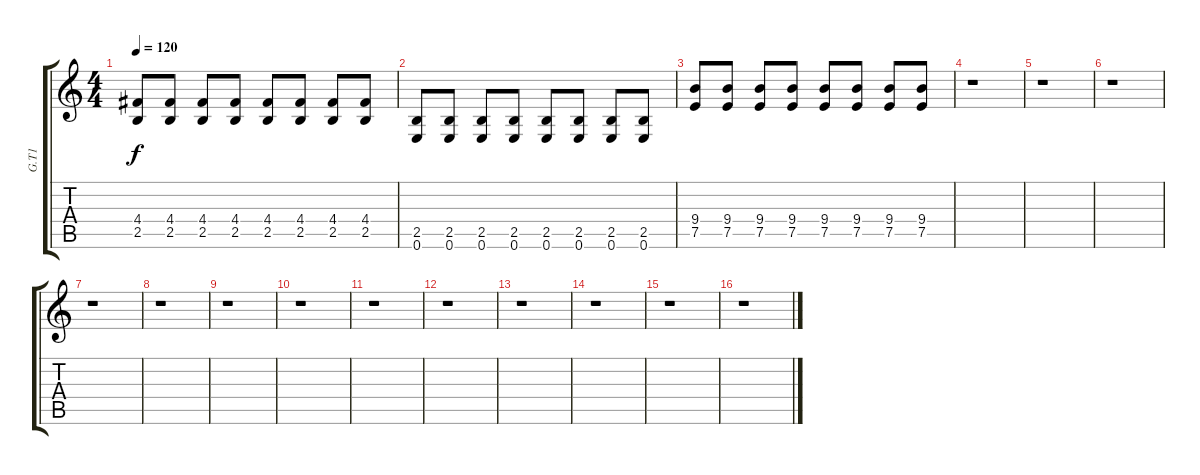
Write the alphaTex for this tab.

\track ("G.T1" "G.T1") {instrument distortionguitar}
\staff {score tabs}
\tuning (E4 B3 G3 D3 A2 E2) {hide}
\ts (4 4)
\tempo 120
\clef g2
\ks c
(4.4 2.5).8{dy f} (4.4 2.5).8 (4.4 2.5).8 (4.4 2.5).8 (4.4 2.5).8 (4.4 2.5).8 (4.4 2.5).8 (4.4 2.5).8 |
(2.5 0.6).8 (2.5 0.6).8 (2.5 0.6).8 (2.5 0.6).8 (2.5 0.6).8 (2.5 0.6).8 (2.5 0.6).8 (2.5 0.6).8 |
(9.4 7.5).8 (9.4 7.5).8 (9.4 7.5).8 (9.4 7.5).8 (9.4 7.5).8 (9.4 7.5).8 (9.4 7.5).8 (9.4 7.5).8 |
r.1 |
r.1 |
r.1 |
r.1 |
r.1 |
r.1 |
r.1 |
r.1 |
r.1 |
r.1 |
r.1 |
r.1 |
r.1
